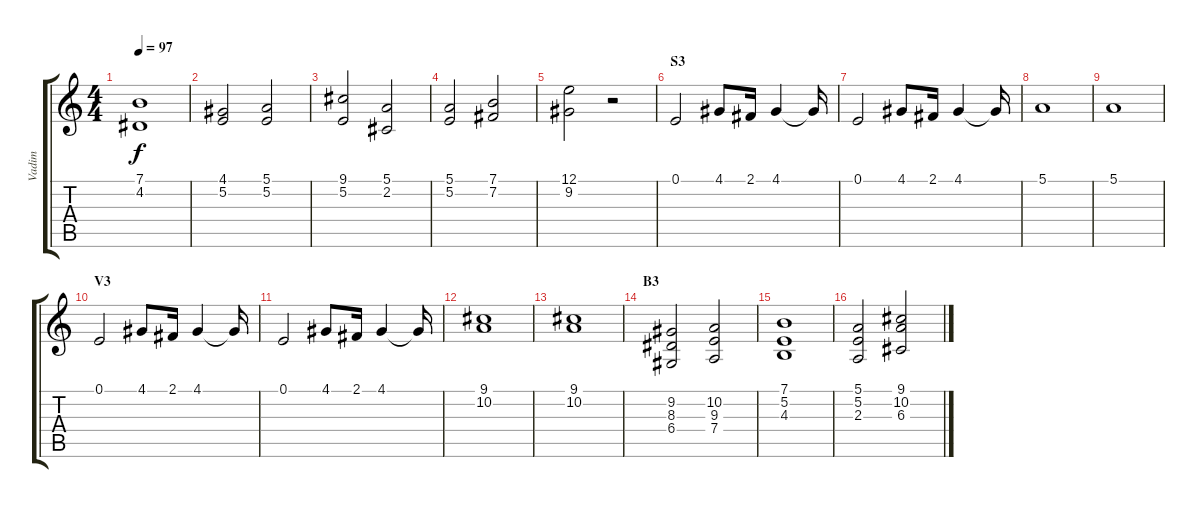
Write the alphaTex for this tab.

\track ("Vadim" "Vadim") {instrument stringensemble1}
\staff {score tabs}
\tuning (E4 B3 G3 D3 A2 E2) {hide}
\ts (4 4)
\tempo 97
\clef g2
\ks c
(7.1 4.2).1{dy f} |
(4.1 5.2).2 (5.1 5.2).2 |
(9.1 5.2).2 (5.1 2.2).2 |
(5.1 5.2).2 (7.1 7.2).2 |
(12.1 9.2).2 r.2 |
\section ("" "S3")
0.1.2 4.1.8 2.1.16 4.1.4 4.1{t}.16 |
0.1.2 4.1.8 2.1.16 4.1.4 4.1{t}.16 |
5.1.1 |
5.1.1 |
\section ("" "V3")
0.1.2 4.1.8 2.1.16 4.1.4 4.1{t}.16 |
0.1.2 4.1.8 2.1.16 4.1.4 4.1{t}.16 |
(9.1 10.2).1 |
(9.1 10.2).1 |
\section ("" "B3")
(9.2 8.3 6.4).2 (10.2 9.3 7.4).2 |
(7.1 5.2 4.3).1 |
(5.1 5.2 2.3).2 (9.1 10.2 6.3).2
